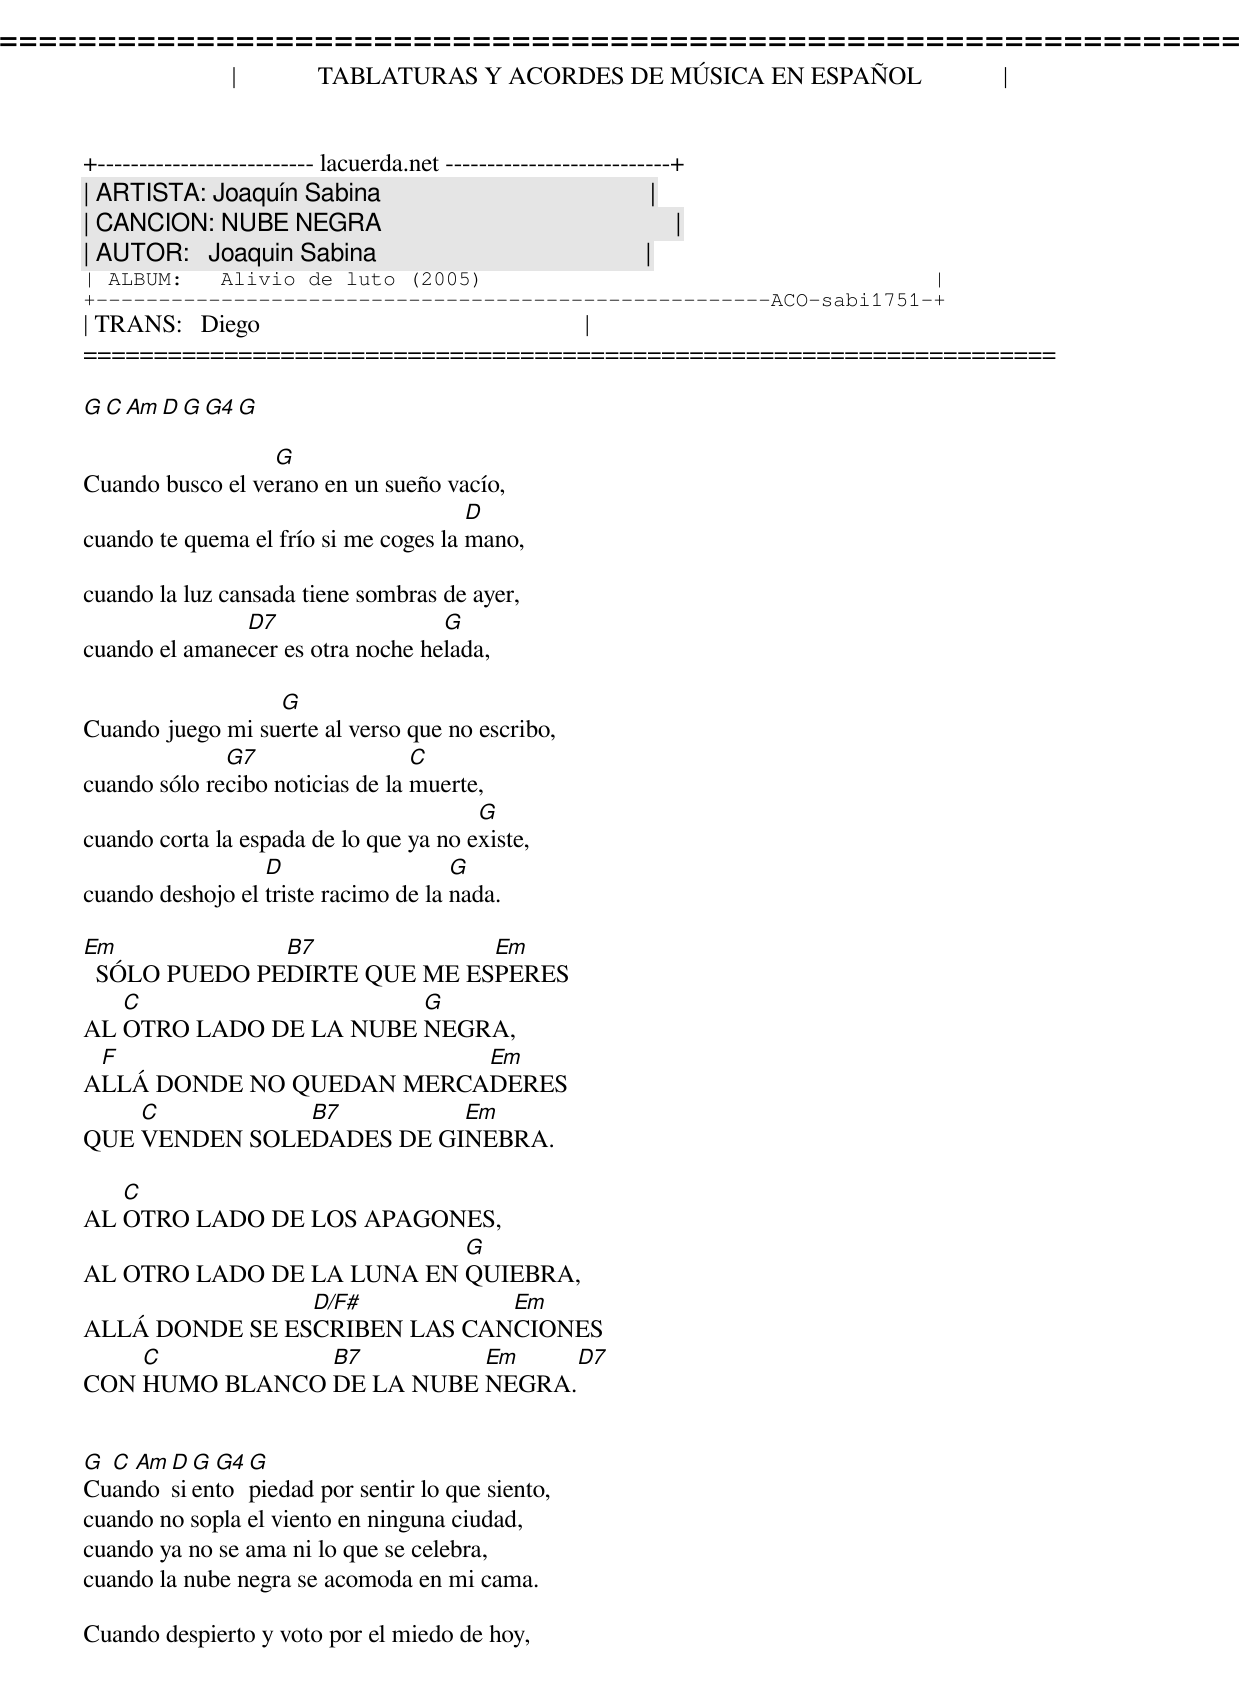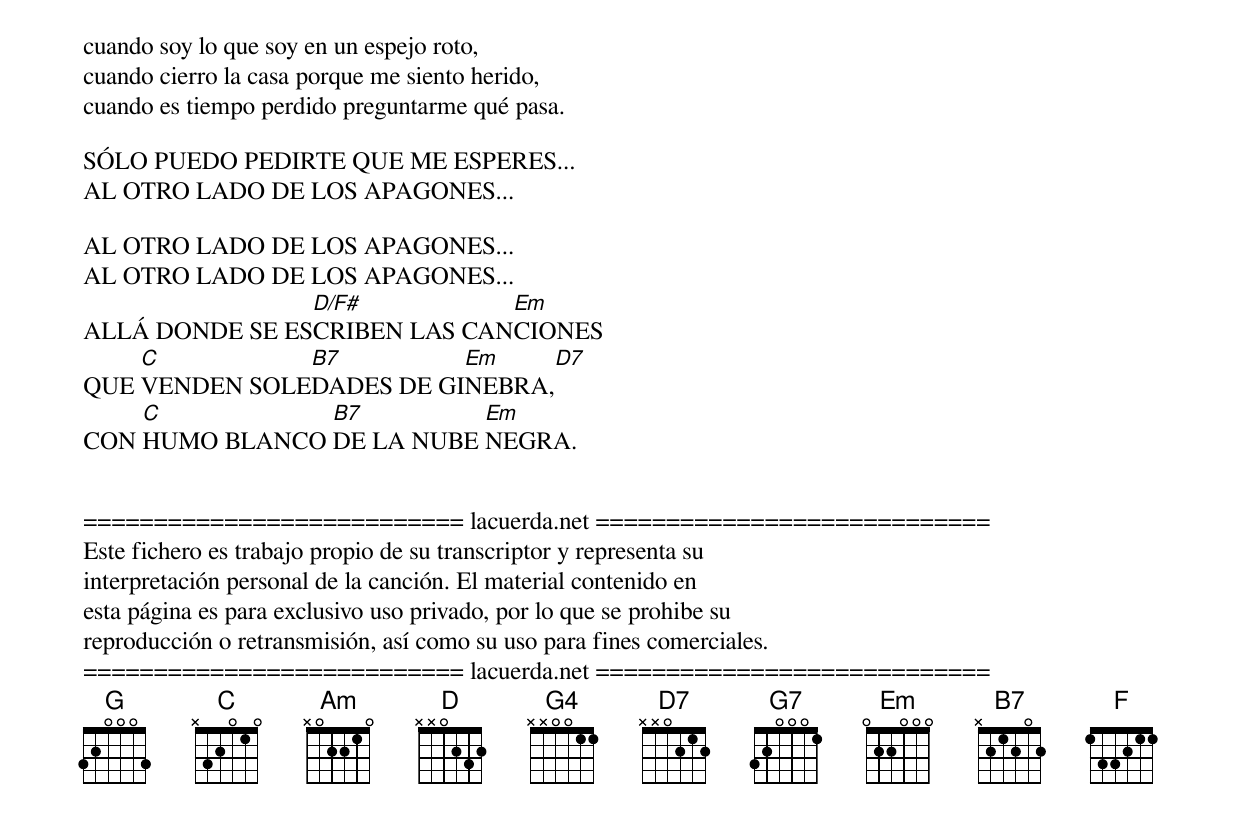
=====================================================================
|             TABLATURAS Y ACORDES DE MÚSICA EN ESPAÑOL             |
+-------------------------- lacuerda.net ---------------------------+
| ARTISTA: Joaquín Sabina                                           |
| CANCION: NUBE NEGRA                                               |
| AUTOR:   Joaquin Sabina                                           |
| ALBUM:   Alivio de luto (2005)                                    |
+------------------------------------------------------ACO-sabi1751-+
| TRANS:   Diego                                                    |
=====================================================================

G C Am D G G4 G

                  G
Cuando busco el verano en un sueño vacío,
                                       D
cuando te quema el frío si me coges la mano,

cuando la luz cansada tiene sombras de ayer,
               D7                  G
cuando el amanecer es otra noche helada,

                  G
Cuando juego mi suerte al verso que no escribo,
              G7                  C
cuando sólo recibo noticias de la muerte,
                                        G
cuando corta la espada de lo que ya no existe,
                  D                   G
cuando deshojo el triste racimo de la nada.

Em             B7             Em
  SÓLO PUEDO PEDIRTE QUE ME ESPERES
   C                    G
AL OTRO LADO DE LA NUBE NEGRA,
 F                        Em
ALLÁ DONDE NO QUEDAN MERCADERES
    C          B7         Em
QUE VENDEN SOLEDADES DE GINEBRA.

   C
AL OTRO LADO DE LOS APAGONES,
                           G
AL OTRO LADO DE LA LUNA EN QUIEBRA,
                D/F#          Em
ALLÁ DONDE SE ESCRIBEN LAS CANCIONES
    C           B7         Em      D7
CON HUMO BLANCO DE LA NUBE NEGRA.


G C Am D G G4 G
Cuando siento piedad por sentir lo que siento,
cuando no sopla el viento en ninguna ciudad,
cuando ya no se ama ni lo que se celebra,
cuando la nube negra se acomoda en mi cama.

Cuando despierto y voto por el miedo de hoy,
cuando soy lo que soy en un espejo roto,
cuando cierro la casa porque me siento herido,
cuando es tiempo perdido preguntarme qué pasa.

SÓLO PUEDO PEDIRTE QUE ME ESPERES...
AL OTRO LADO DE LOS APAGONES...

AL OTRO LADO DE LOS APAGONES...
AL OTRO LADO DE LOS APAGONES...
                D/F#          Em
ALLÁ DONDE SE ESCRIBEN LAS CANCIONES
    C          B7         Em      D7
QUE VENDEN SOLEDADES DE GINEBRA,
    C           B7         Em
CON HUMO BLANCO DE LA NUBE NEGRA.


=========================== lacuerda.net ============================
Este fichero es trabajo propio de su transcriptor y representa su
interpretación personal de la canción. El material contenido en
esta página es para exclusivo uso privado, por lo que se prohibe su
reproducción o retransmisión, así como su uso para fines comerciales.
=========================== lacuerda.net ============================
